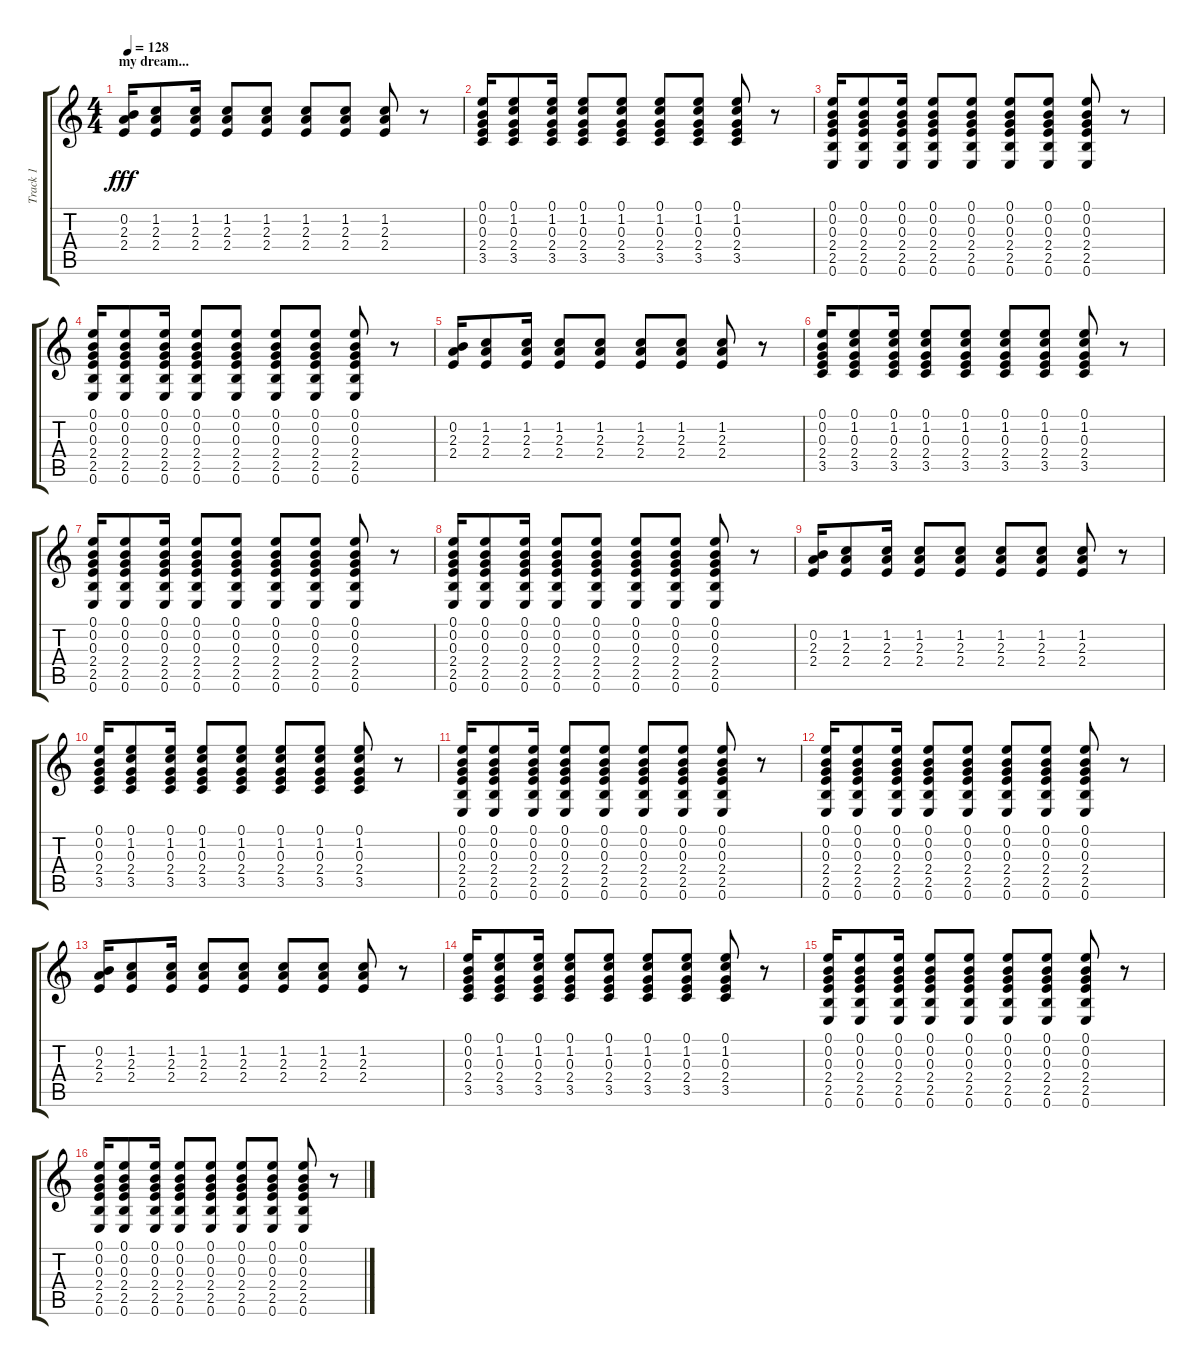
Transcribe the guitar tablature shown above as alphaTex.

\track ("Track 1" "Track 1") {instrument acousticguitarsteel}
\staff {score tabs}
\tuning (E4 B3 G3 D3 A2 E2) {hide}
\ts (4 4)
\section ("" "my dream...")
\tempo 128
\clef g2
\ks c
(0.2 2.3 2.4).16{dy fff} (1.2 2.3 2.4).8 (1.2 2.3 2.4).16 (1.2 2.3 2.4).8 (1.2 2.3 2.4).8 (1.2 2.3 2.4).8 (1.2 2.3 2.4).8 (1.2 2.3 2.4).8 r.8 |
(0.1 0.2 0.3 2.4 3.5).16 (0.1 1.2 0.3 2.4 3.5).8 (0.1 1.2 0.3 2.4 3.5).16 (0.1 1.2 0.3 2.4 3.5).8 (0.1 1.2 0.3 2.4 3.5).8 (0.1 1.2 0.3 2.4 3.5).8 (0.1 1.2 0.3 2.4 3.5).8 (0.1 1.2 0.3 2.4 3.5).8 r.8 |
(0.1 0.2 0.3 2.4 2.5 0.6).16 (0.1 0.2 0.3 2.4 2.5 0.6).8 (0.1 0.2 0.3 2.4 2.5 0.6).16 (0.1 0.2 0.3 2.4 2.5 0.6).8 (0.1 0.2 0.3 2.4 2.5 0.6).8 (0.1 0.2 0.3 2.4 2.5 0.6).8 (0.1 0.2 0.3 2.4 2.5 0.6).8 (0.1 0.2 0.3 2.4 2.5 0.6).8 r.8 |
(0.1 0.2 0.3 2.4 2.5 0.6).16 (0.1 0.2 0.3 2.4 2.5 0.6).8 (0.1 0.2 0.3 2.4 2.5 0.6).16 (0.1 0.2 0.3 2.4 2.5 0.6).8 (0.1 0.2 0.3 2.4 2.5 0.6).8 (0.1 0.2 0.3 2.4 2.5 0.6).8 (0.1 0.2 0.3 2.4 2.5 0.6).8 (0.1 0.2 0.3 2.4 2.5 0.6).8 r.8 |
(0.2 2.3 2.4).16 (1.2 2.3 2.4).8 (1.2 2.3 2.4).16 (1.2 2.3 2.4).8 (1.2 2.3 2.4).8 (1.2 2.3 2.4).8 (1.2 2.3 2.4).8 (1.2 2.3 2.4).8 r.8 |
(0.1 0.2 0.3 2.4 3.5).16 (0.1 1.2 0.3 2.4 3.5).8 (0.1 1.2 0.3 2.4 3.5).16 (0.1 1.2 0.3 2.4 3.5).8 (0.1 1.2 0.3 2.4 3.5).8 (0.1 1.2 0.3 2.4 3.5).8 (0.1 1.2 0.3 2.4 3.5).8 (0.1 1.2 0.3 2.4 3.5).8 r.8 |
(0.1 0.2 0.3 2.4 2.5 0.6).16 (0.1 0.2 0.3 2.4 2.5 0.6).8 (0.1 0.2 0.3 2.4 2.5 0.6).16 (0.1 0.2 0.3 2.4 2.5 0.6).8 (0.1 0.2 0.3 2.4 2.5 0.6).8 (0.1 0.2 0.3 2.4 2.5 0.6).8 (0.1 0.2 0.3 2.4 2.5 0.6).8 (0.1 0.2 0.3 2.4 2.5 0.6).8 r.8 |
(0.1 0.2 0.3 2.4 2.5 0.6).16 (0.1 0.2 0.3 2.4 2.5 0.6).8 (0.1 0.2 0.3 2.4 2.5 0.6).16 (0.1 0.2 0.3 2.4 2.5 0.6).8 (0.1 0.2 0.3 2.4 2.5 0.6).8 (0.1 0.2 0.3 2.4 2.5 0.6).8 (0.1 0.2 0.3 2.4 2.5 0.6).8 (0.1 0.2 0.3 2.4 2.5 0.6).8 r.8 |
(0.2 2.3 2.4).16 (1.2 2.3 2.4).8 (1.2 2.3 2.4).16 (1.2 2.3 2.4).8 (1.2 2.3 2.4).8 (1.2 2.3 2.4).8 (1.2 2.3 2.4).8 (1.2 2.3 2.4).8 r.8 |
(0.1 0.2 0.3 2.4 3.5).16 (0.1 1.2 0.3 2.4 3.5).8 (0.1 1.2 0.3 2.4 3.5).16 (0.1 1.2 0.3 2.4 3.5).8 (0.1 1.2 0.3 2.4 3.5).8 (0.1 1.2 0.3 2.4 3.5).8 (0.1 1.2 0.3 2.4 3.5).8 (0.1 1.2 0.3 2.4 3.5).8 r.8 |
(0.1 0.2 0.3 2.4 2.5 0.6).16 (0.1 0.2 0.3 2.4 2.5 0.6).8 (0.1 0.2 0.3 2.4 2.5 0.6).16 (0.1 0.2 0.3 2.4 2.5 0.6).8 (0.1 0.2 0.3 2.4 2.5 0.6).8 (0.1 0.2 0.3 2.4 2.5 0.6).8 (0.1 0.2 0.3 2.4 2.5 0.6).8 (0.1 0.2 0.3 2.4 2.5 0.6).8 r.8 |
(0.1 0.2 0.3 2.4 2.5 0.6).16 (0.1 0.2 0.3 2.4 2.5 0.6).8 (0.1 0.2 0.3 2.4 2.5 0.6).16 (0.1 0.2 0.3 2.4 2.5 0.6).8 (0.1 0.2 0.3 2.4 2.5 0.6).8 (0.1 0.2 0.3 2.4 2.5 0.6).8 (0.1 0.2 0.3 2.4 2.5 0.6).8 (0.1 0.2 0.3 2.4 2.5 0.6).8 r.8 |
(0.2 2.3 2.4).16 (1.2 2.3 2.4).8 (1.2 2.3 2.4).16 (1.2 2.3 2.4).8 (1.2 2.3 2.4).8 (1.2 2.3 2.4).8 (1.2 2.3 2.4).8 (1.2 2.3 2.4).8 r.8 |
(0.1 0.2 0.3 2.4 3.5).16 (0.1 1.2 0.3 2.4 3.5).8 (0.1 1.2 0.3 2.4 3.5).16 (0.1 1.2 0.3 2.4 3.5).8 (0.1 1.2 0.3 2.4 3.5).8 (0.1 1.2 0.3 2.4 3.5).8 (0.1 1.2 0.3 2.4 3.5).8 (0.1 1.2 0.3 2.4 3.5).8 r.8 |
(0.1 0.2 0.3 2.4 2.5 0.6).16 (0.1 0.2 0.3 2.4 2.5 0.6).8 (0.1 0.2 0.3 2.4 2.5 0.6).16 (0.1 0.2 0.3 2.4 2.5 0.6).8 (0.1 0.2 0.3 2.4 2.5 0.6).8 (0.1 0.2 0.3 2.4 2.5 0.6).8 (0.1 0.2 0.3 2.4 2.5 0.6).8 (0.1 0.2 0.3 2.4 2.5 0.6).8 r.8 |
(0.1 0.2 0.3 2.4 2.5 0.6).16 (0.1 0.2 0.3 2.4 2.5 0.6).8 (0.1 0.2 0.3 2.4 2.5 0.6).16 (0.1 0.2 0.3 2.4 2.5 0.6).8 (0.1 0.2 0.3 2.4 2.5 0.6).8 (0.1 0.2 0.3 2.4 2.5 0.6).8 (0.1 0.2 0.3 2.4 2.5 0.6).8 (0.1 0.2 0.3 2.4 2.5 0.6).8 r.8
